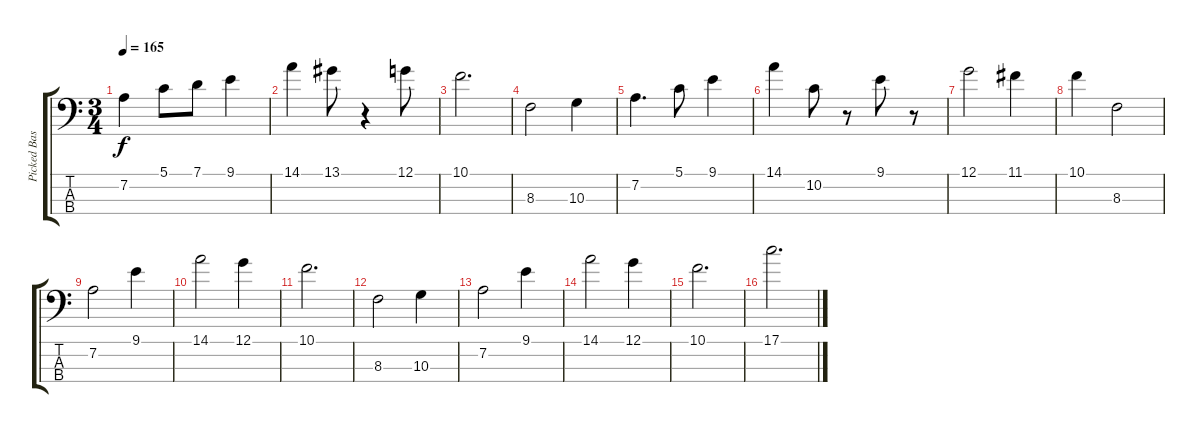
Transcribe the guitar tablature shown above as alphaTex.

\track ("Picked Bass" "Picked Bas") {instrument fretlessbass}
\staff {score tabs}
\tuning (G2 D2 A1 E1) {hide}
\ts (3 4)
\tempo 165
\clef f4
\ks c
7.2.4{dy f} 5.1.8 7.1.8 9.1.4 |
14.1.4 13.1.8 r.4 12.1.8 |
10.1.2{d} |
8.3.2 10.3.4 |
7.2.4{d} 5.1.8 9.1.4 |
14.1.4 10.2.8 r.8 9.1.8 r.8 |
12.1.2 11.1.4 |
10.1.4 8.3.2 |
7.2.2 9.1.4 |
14.1.2 12.1.4 |
10.1.2{d} |
8.3.2 10.3.4 |
7.2.2 9.1.4 |
14.1.2 12.1.4 |
10.1.2{d} |
17.1.2{d}
